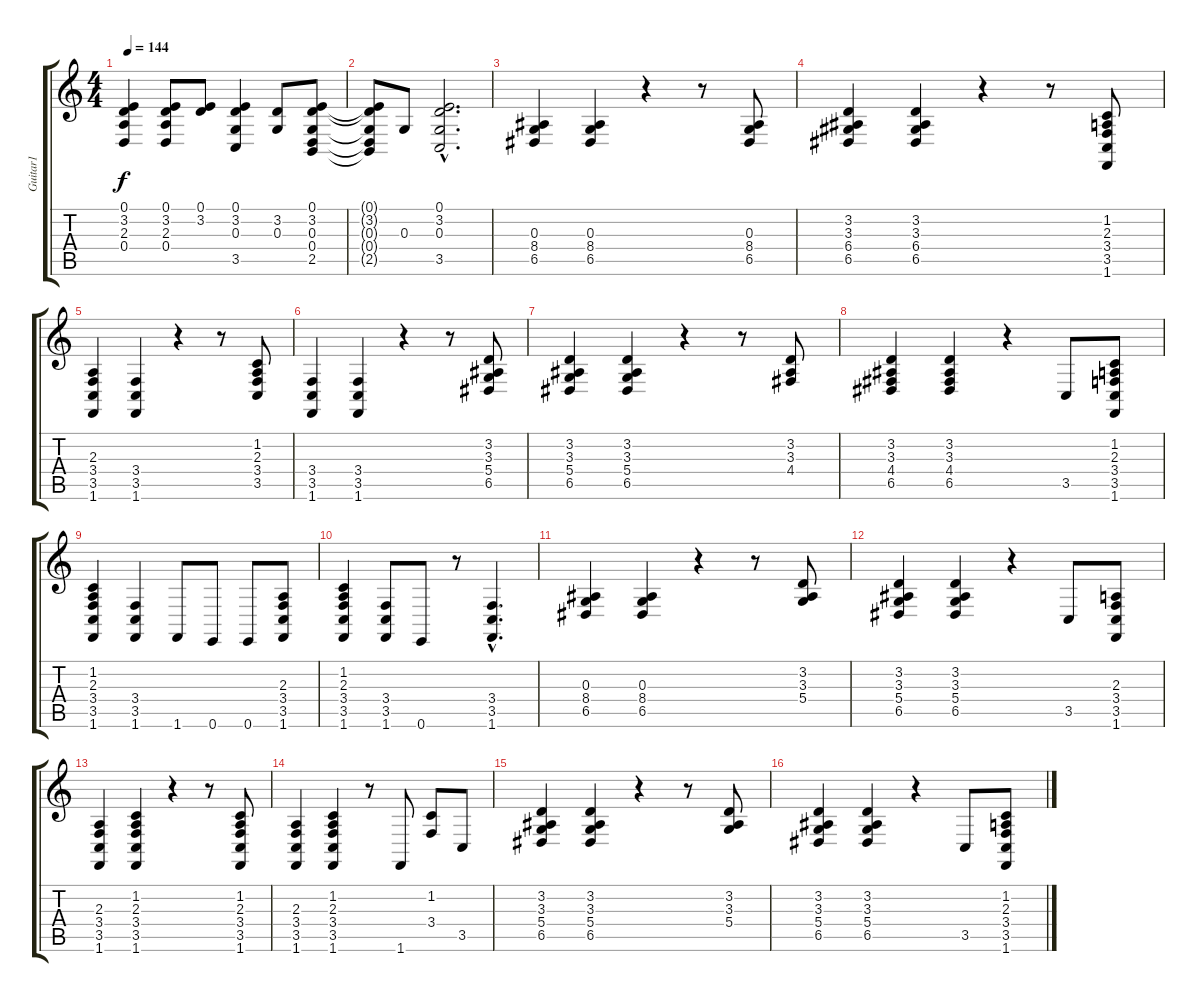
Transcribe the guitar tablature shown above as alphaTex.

\track ("Guitar1             " "Guitar1   ") {instrument brasssection}
\staff {score tabs}
\tuning (E4 B3 G3 D3 A2 E2) {hide}
\ts (4 4)
\tempo 144
\clef g2
\ks c
(0.1 3.2 2.3 0.4).4{dy f} (0.1 3.2 2.3 0.4).8 (0.1 3.2).8 (0.1 3.2 0.3 3.5).4 (3.2 0.3).8 (0.1 3.2 0.3 0.4 2.5).8 |
(0.1{t} 3.2{t} 0.3{t} 0.4{t} 2.5{t}).8 0.3.8 (0.1{hac} 3.2{hac} 0.3{hac} 3.5{hac}).2{d} |
(0.3 8.4 6.5).4 (0.3 8.4 6.5).4 r.4 r.8 (0.3 8.4 6.5).8 |
(3.2 3.3 6.4 6.5).4 (3.2 3.3 6.4 6.5).4 r.4 r.8 (1.2 2.3 3.4 3.5 1.6).8 |
(2.3 3.4 3.5 1.6).4 (3.4 3.5 1.6).4 r.4 r.8 (1.2 2.3 3.4 3.5).8 |
(3.4 3.5 1.6).4 (3.4 3.5 1.6).4 r.4 r.8 (3.2 3.3 5.4 6.5).8 |
(3.2 3.3 5.4 6.5).4 (3.2 3.3 5.4 6.5).4 r.4 r.8 (3.2 3.3 4.4).8 |
(3.2 3.3 4.4 6.5).4 (3.2 3.3 4.4 6.5).4 r.4 3.5.8 (1.2 2.3 3.4 3.5 1.6).8 |
(1.2 2.3 3.4 3.5 1.6).4 (3.4 3.5 1.6).4 1.6.8 0.6.8 0.6.8 (2.3 3.4 3.5 1.6).8 |
(1.2 2.3 3.4 3.5 1.6).4 (3.4 3.5 1.6).8 0.6.8 r.8 (3.4{hac} 3.5{hac} 1.6{hac}).4{d} |
(0.3 8.4 6.5).4 (0.3 8.4 6.5).4 r.4 r.8 (3.2 3.3 5.4).8 |
(3.2 3.3 5.4 6.5).4 (3.2 3.3 5.4 6.5).4 r.4 3.5.8 (2.3 3.4 3.5 1.6).8 |
(2.3 3.4 3.5 1.6).4 (1.2 2.3 3.4 3.5 1.6).4 r.4 r.8 (1.2 2.3 3.4 3.5 1.6).8 |
(2.3 3.4 3.5 1.6).4 (1.2 2.3 3.4 3.5 1.6).4 r.8 1.6.8 (1.2 3.4).8 3.5.8 |
(3.2 3.3 5.4 6.5).4 (3.2 3.3 5.4 6.5).4 r.4 r.8 (3.2 3.3 5.4).8 |
(3.2 3.3 5.4 6.5).4 (3.2 3.3 5.4 6.5).4 r.4 3.5.8 (1.2 2.3 3.4 3.5 1.6).8
